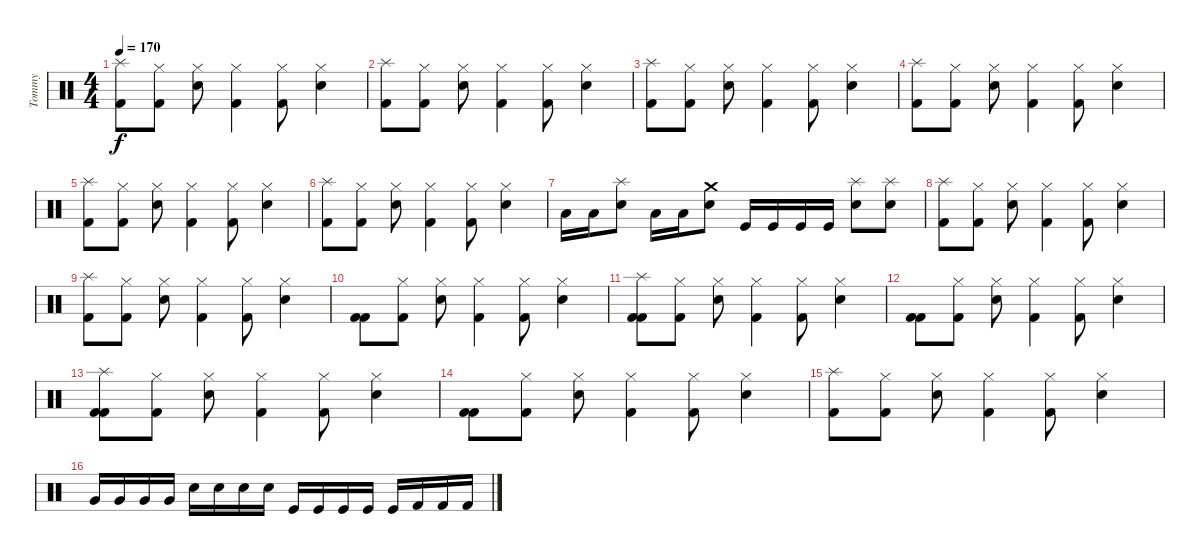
\track ("Tommy" "Tommy") {instrument percussion}
\staff {score}
\articulation defaults
\ts (4 4)
\tempo 170
\clef neutral
\ks c
("Splash (hit)" "Kick (hit) 2").8{dy f} ("Kick (hit) 2" "Hi-Hat (closed)").8 ("Electric Snare (hit)" "Hi-Hat (closed)").8 ("Kick (hit) 2" "Hi-Hat (closed)").4 ("Kick (hit) 2" "Hi-Hat (closed)").8 ("Electric Snare (hit)" "Hi-Hat (closed)").4 |
("Splash (hit)" "Kick (hit) 2").8 ("Kick (hit) 2" "Hi-Hat (closed)").8 ("Electric Snare (hit)" "Hi-Hat (closed)").8 ("Kick (hit) 2" "Hi-Hat (closed)").4 ("Kick (hit) 2" "Hi-Hat (closed)").8 ("Electric Snare (hit)" "Hi-Hat (closed)").4 |
("Splash (hit)" "Kick (hit) 2").8 ("Kick (hit) 2" "Hi-Hat (closed)").8 ("Electric Snare (hit)" "Hi-Hat (closed)").8 ("Kick (hit) 2" "Hi-Hat (closed)").4 ("Kick (hit) 2" "Hi-Hat (closed)").8 ("Electric Snare (hit)" "Hi-Hat (closed)").4 |
("Splash (hit)" "Kick (hit) 2").8 ("Kick (hit) 2" "Hi-Hat (closed)").8 ("Electric Snare (hit)" "Hi-Hat (closed)").8 ("Kick (hit) 2" "Hi-Hat (closed)").4 ("Kick (hit) 2" "Hi-Hat (closed)").8 ("Electric Snare (hit)" "Hi-Hat (closed)").4 |
("Splash (hit)" "Kick (hit) 2").8 ("Kick (hit) 2" "Hi-Hat (closed)").8 ("Electric Snare (hit)" "Hi-Hat (closed)").8 ("Kick (hit) 2" "Hi-Hat (closed)").4 ("Kick (hit) 2" "Hi-Hat (closed)").8 ("Electric Snare (hit)" "Hi-Hat (closed)").4 |
("Splash (hit)" "Kick (hit) 2").8 ("Kick (hit) 2" "Hi-Hat (closed)").8 ("Electric Snare (hit)" "Hi-Hat (closed)").8 ("Kick (hit) 2" "Hi-Hat (closed)").4 ("Kick (hit) 2" "Hi-Hat (closed)").8 ("Electric Snare (hit)" "Hi-Hat (closed)").4 |
"Low Tom (hit)".16 "Low Tom (hit)".16 ("Splash (hit)" "Electric Snare (hit)").8 "Low Tom (hit)".16 "Low Tom (hit)".16 ("Crash medium (hit)" "Electric Snare (hit)").8 "Kick (hit)".16 "Kick (hit)".16 "Kick (hit)".16 "Kick (hit)".16 ("Electric Snare (hit)" "Splash (hit)").8 ("Electric Snare (hit)" "Splash (hit)").8 |
("Splash (hit)" "Kick (hit) 2").8 ("Kick (hit) 2" "Hi-Hat (closed)").8 ("Electric Snare (hit)" "Hi-Hat (closed)").8 ("Kick (hit) 2" "Hi-Hat (closed)").4 ("Kick (hit) 2" "Hi-Hat (closed)").8 ("Electric Snare (hit)" "Hi-Hat (closed)").4 |
("Splash (hit)" "Kick (hit) 2").8 ("Kick (hit) 2" "Hi-Hat (closed)").8 ("Electric Snare (hit)" "Hi-Hat (closed)").8 ("Kick (hit) 2" "Hi-Hat (closed)").4 ("Kick (hit) 2" "Hi-Hat (closed)").8 ("Electric Snare (hit)" "Hi-Hat (closed)").4 |
("Kick (hit) 2" "Kick (hit) 2").8 ("Kick (hit) 2" "Hi-Hat (closed)").8 ("Electric Snare (hit)" "Hi-Hat (closed)").8 ("Kick (hit) 2" "Hi-Hat (closed)").4 ("Kick (hit) 2" "Hi-Hat (closed)").8 ("Electric Snare (hit)" "Hi-Hat (closed)").4 |
("Splash (hit)" "Kick (hit) 2" "Kick (hit) 2").8 ("Kick (hit) 2" "Hi-Hat (closed)").8 ("Electric Snare (hit)" "Hi-Hat (closed)").8 ("Kick (hit) 2" "Hi-Hat (closed)").4 ("Kick (hit) 2" "Hi-Hat (closed)").8 ("Electric Snare (hit)" "Hi-Hat (closed)").4 |
("Kick (hit) 2" "Kick (hit) 2").8 ("Kick (hit) 2" "Hi-Hat (closed)").8 ("Electric Snare (hit)" "Hi-Hat (closed)").8 ("Kick (hit) 2" "Hi-Hat (closed)").4 ("Kick (hit) 2" "Hi-Hat (closed)").8 ("Electric Snare (hit)" "Hi-Hat (closed)").4 |
("Splash (hit)" "Kick (hit) 2" "Kick (hit) 2").8 ("Kick (hit) 2" "Hi-Hat (closed)").8 ("Electric Snare (hit)" "Hi-Hat (closed)").8 ("Kick (hit) 2" "Hi-Hat (closed)").4 ("Kick (hit) 2" "Hi-Hat (closed)").8 ("Electric Snare (hit)" "Hi-Hat (closed)").4 |
("Kick (hit) 2" "Kick (hit) 2").8 ("Kick (hit) 2" "Hi-Hat (closed)").8 ("Electric Snare (hit)" "Hi-Hat (closed)").8 ("Kick (hit) 2" "Hi-Hat (closed)").4 ("Kick (hit) 2" "Hi-Hat (closed)").8 ("Electric Snare (hit)" "Hi-Hat (closed)").4 |
("Splash (hit)" "Kick (hit) 2").8 ("Kick (hit) 2" "Hi-Hat (closed)").8 ("Electric Snare (hit)" "Hi-Hat (closed)").8 ("Kick (hit) 2" "Hi-Hat (closed)").4 ("Kick (hit) 2" "Hi-Hat (closed)").8 ("Electric Snare (hit)" "Hi-Hat (closed)").4 |
"Very Low Tom (hit)".16 "Very Low Tom (hit)".16 "Very Low Tom (hit)".16 "Very Low Tom (hit)".16 "Electric Snare (hit)".16 "Electric Snare (hit)".16 "Electric Snare (hit)".16 "Electric Snare (hit)".16 "Kick (hit)".16 "Kick (hit)".16 "Kick (hit)".16 "Kick (hit)".16 "Kick (hit)".16 "Kick (hit) 2".16 "Kick (hit) 2".16 "Kick (hit) 2".16
